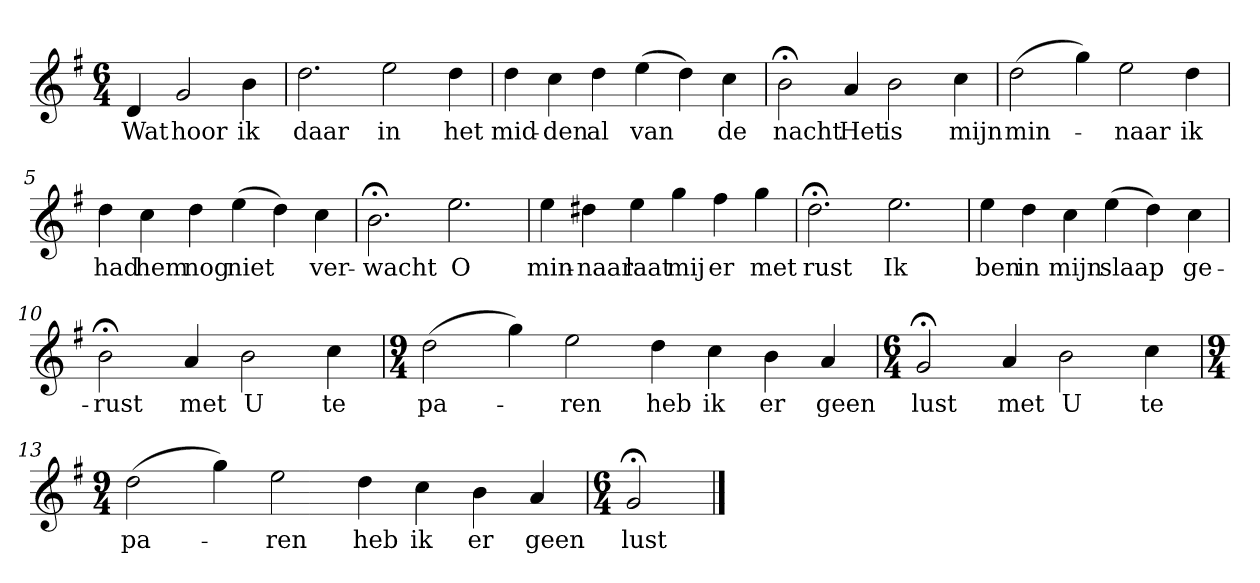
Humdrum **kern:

**kern	**text
*part1	*part1
*staff1	*staff1
*k[f#]	*
*G:	*
*M6/4	*
*MM120	*
=	=
4d	Wat
2g	hoor
4b	ik
=1	=1
2.dd	daar
2ee	in
4dd	het
=2	=2
4dd	mid-
4cc	-den
4dd	al
(4ee	van
4dd)	.
4cc	de
=3	=3
2b;<	nacht
4a	Het
2b	is
4cc	mijn
=4	=4
(2dd	min-
4gg)	.
2ee	-naar
4dd	ik
=5	=5
4dd	had
4cc	hem
4dd	nog
(4ee	niet
4dd)	.
4cc	ver-
=6	=6
2.b;<	-wacht
2.ee	O
=7	=7
4ee	min-
4dd#X	-naar
4ee	laat
4gg	mij
4ff#	er
4gg	met
=8	=8
2.dd;<	rust
2.ee	Ik
=9	=9
4ee	ben
4dd	in
4cc	mijn
(4ee	slaap
4dd)	.
4cc	ge-
=10	=10
2b;<	-rust
4a	met
2b	U
4cc	te
=11	=11
*M9/4	*
(2dd	pa-
4gg)	.
2ee	-ren
4dd	heb
4cc	ik
4b	er
4a	geen
=12	=12
*M6/4	*
2g;<	lust
4a	met
2b	U
4cc	te
=13	=13
*M9/4	*
(2dd	pa-
4gg)	.
2ee	-ren
4dd	heb
4cc	ik
4b	er
4a	geen
=14	=14
*M6/4	*
2g;<	lust
==	==
*-	*-
